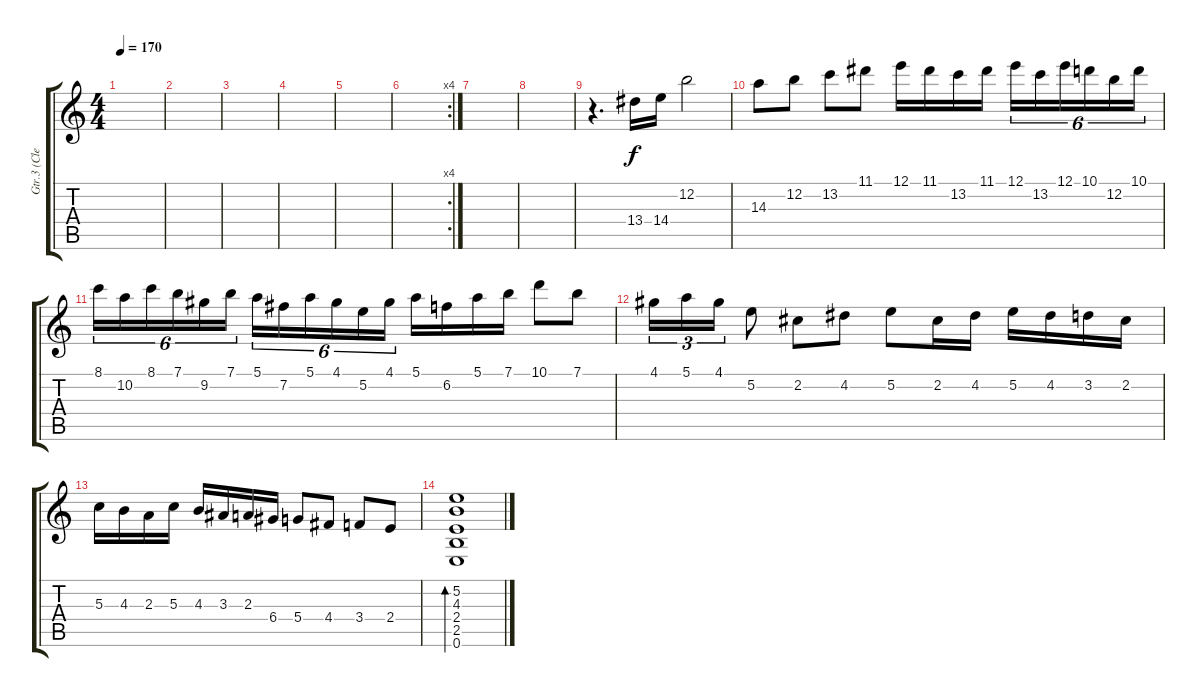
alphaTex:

\track ("Gtr.3 (Clean)" "Gtr.3 (Cle") {instrument acousticguitarnylon}
\staff {score tabs}
\tuning (E4 B3 G3 D3 A2 E2) {hide}
\ts (4 4)
\tempo 170
\clef g2
\ks c
|
|
|
|
|
\rc 4
|
|
|
r.4{d} 13.4.16 14.4.16 12.2.2 |
14.3.8 12.2.8 13.2.8 11.1.8 12.1.16 11.1.16 13.2.16 11.1.16 12.1.16{tu (6 4)} 13.2.16{tu (6 4)} 12.1.16{tu (6 4)} 10.1.16{tu (6 4)} 12.2.16{tu (6 4)} 10.1.16{tu (6 4)} |
8.1.16{tu (6 4)} 10.2.16{tu (6 4)} 8.1.16{tu (6 4)} 7.1.16{tu (6 4)} 9.2.16{tu (6 4)} 7.1.16{tu (6 4)} 5.1.16{tu (6 4)} 7.2.16{tu (6 4)} 5.1.16{tu (6 4)} 4.1.16{tu (6 4)} 5.2.16{tu (6 4)} 4.1.16{tu (6 4)} 5.1.16 6.2.16 5.1.16 7.1.16 10.1.8 7.1.8 |
4.1.16{tu (3 2)} 5.1.16{tu (3 2)} 4.1.16{tu (3 2)} 5.2.8 2.2.8 4.2.8 5.2.8 2.2.16 4.2.16 5.2.16 4.2.16 3.2.16 2.2.16 |
5.3.16 4.3.16 2.3.16 5.3.16 4.3.16 3.3.16 2.3.16 6.4.16 5.4.8 4.4.8 3.4.8 2.4.8 |
(5.2 4.3 2.4 2.5 0.6).1{bd 60}
